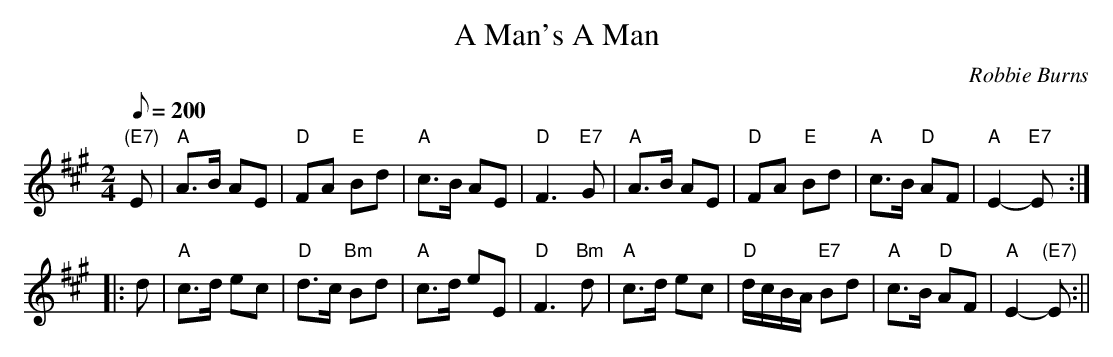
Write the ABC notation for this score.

X:1
T:A Man's A Man
M:2/4
L:1/8
Q:200
C:Robbie Burns
K:A
"(E7)"E  |"A"A>B AE|"D"FA "E"Bd|"A"c>B AE|"D"F3 "E7"G|
"A"A>B AE|"D"FA "E"Bd|"A"c>B "D"AF|"A"E2-"E7"E::!
d |"A"c>d ec|"D"d>c "Bm"Bd|"A"c>d eE|"D"F3 "Bm"d|
"A"c>d ec|"D" d/2c/2B/2A/2"E7" Bd|"A"c>B "D"AF|
"A"E2-"(E7)"E:||
